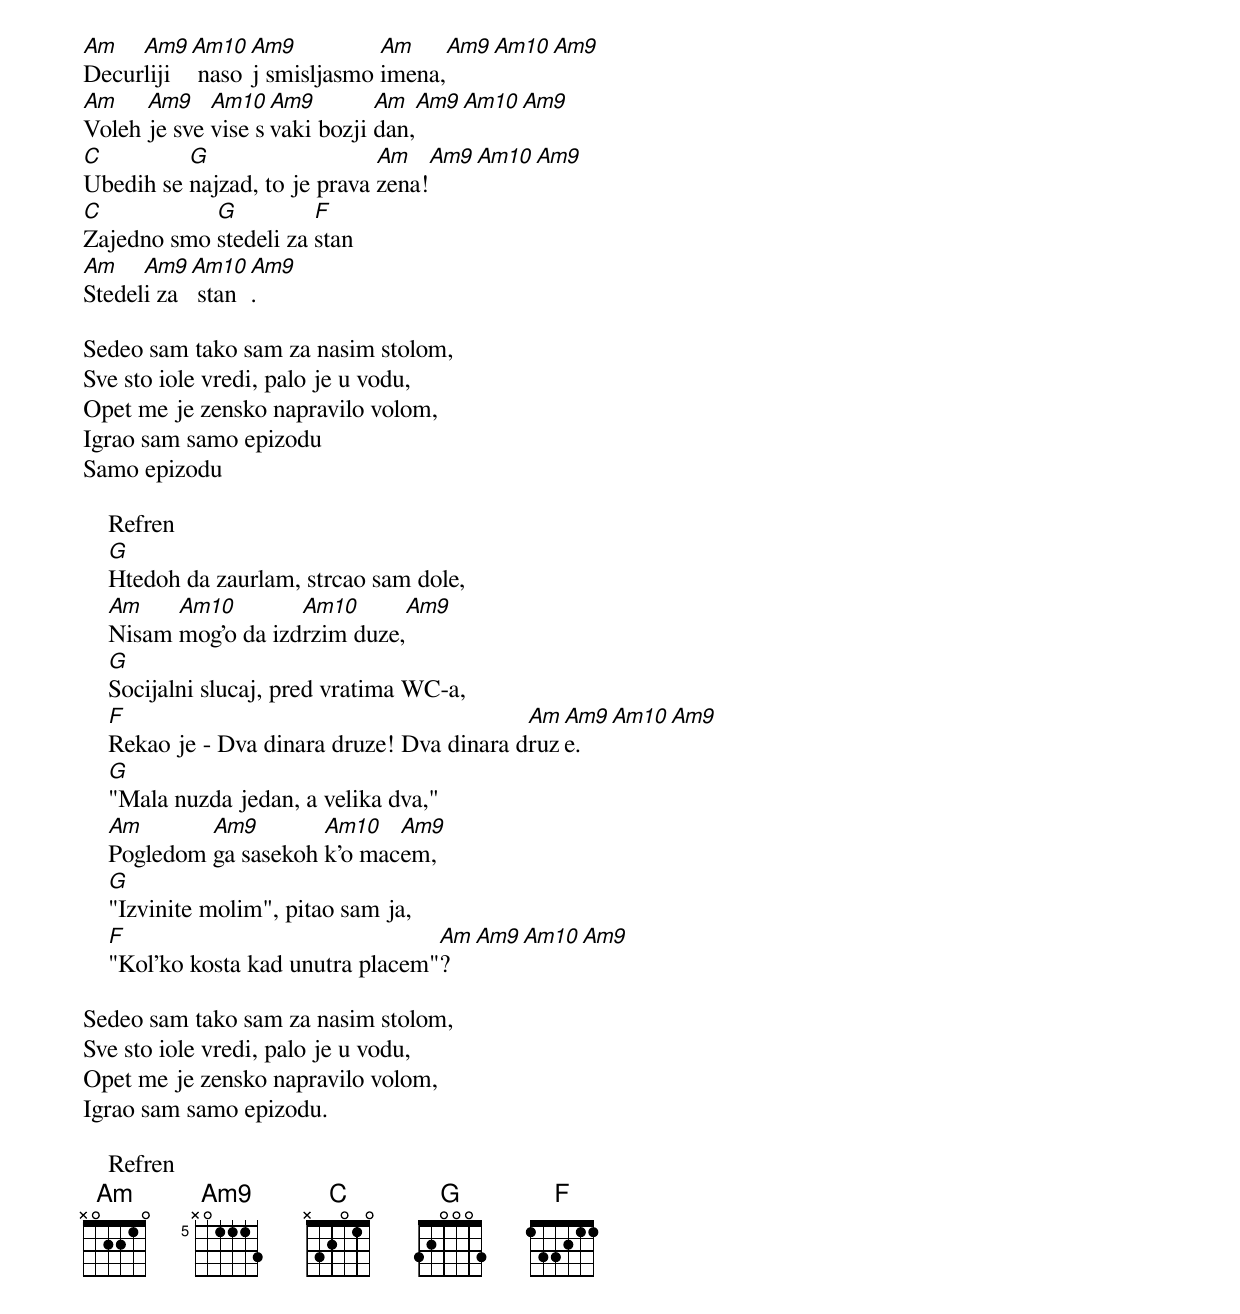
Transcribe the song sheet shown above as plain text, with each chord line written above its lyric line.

Am   Am9 Am10 Am9          Am     Am9 Am10 Am9
Decurliji nasoj smisljasmo imena,
Am    Am9    Am10  Am9        Am    Am9 Am10 Am9
Voleh je sve vise svaki bozji dan,
C         G                   Am    Am9 Am10 Am9
Ubedih se najzad, to je prava zena!
C           G          F
Zajedno smo stedeli za stan
Am    Am9 Am10 Am9
Stedeli za stan.

Sedeo sam tako sam za nasim stolom,
Sve sto iole vredi, palo je u vodu,
Opet me je zensko napravilo volom,
Igrao sam samo epizodu
Samo epizodu

    Refren
    G
    Htedoh da zaurlam, strcao sam dole,
    Am    Am10        Am10        Am9
    Nisam mog'o da izdrzim duze,
    G
    Socijalni slucaj, pred vratima WC-a,
    F                                        Am Am9 Am10 Am9
    Rekao je - Dva dinara druze! Dva dinara druze.
    G
    "Mala nuzda jedan, a velika dva,"
    Am       Am9        Am10   Am9
    Pogledom ga sasekoh k'o macem,
    G
    "Izvinite molim", pitao sam ja,
    F                               Am Am9 Am10 Am9
    "Kol'ko kosta kad unutra placem"?

Sedeo sam tako sam za nasim stolom,
Sve sto iole vredi, palo je u vodu,
Opet me je zensko napravilo volom,
Igrao sam samo epizodu.

    Refren
